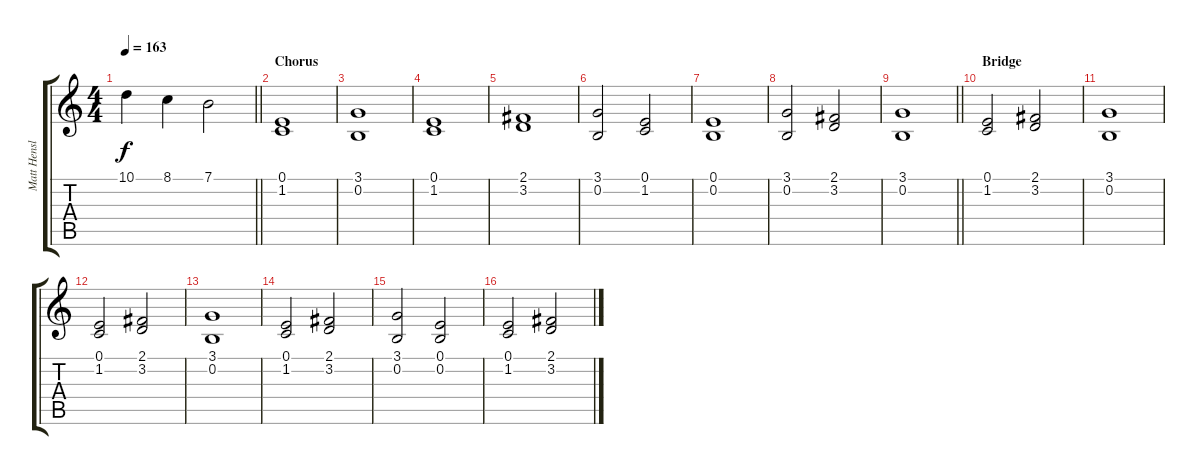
\track ("Matt Hensley" "Matt Hensl") {instrument accordion}
\staff {score tabs}
\tuning (E4 B3 G3 D3 A2 E2) {hide}
\ts (4 4)
\tempo 163
\clef g2
\barLineRight lightlight
\ks c
10.1.4{dy f} 8.1.4 7.1.2 |
\section ("" "Chorus")
(0.1 1.2).1 |
(3.1 0.2).1 |
(0.1 1.2).1 |
(2.1 3.2).1 |
(3.1 0.2).2 (0.1 1.2).2 |
(0.1 0.2).1 |
(3.1 0.2).2 (2.1 3.2).2 |
\barLineRight lightlight
(3.1 0.2).1 |
\section ("" "Bridge")
(0.1 1.2).2 (2.1 3.2).2 |
(3.1 0.2).1 |
(0.1 1.2).2 (2.1 3.2).2 |
(3.1 0.2).1 |
(0.1 1.2).2 (2.1 3.2).2 |
(3.1 0.2).2 (0.1 0.2).2 |
(0.1 1.2).2 (2.1 3.2).2
